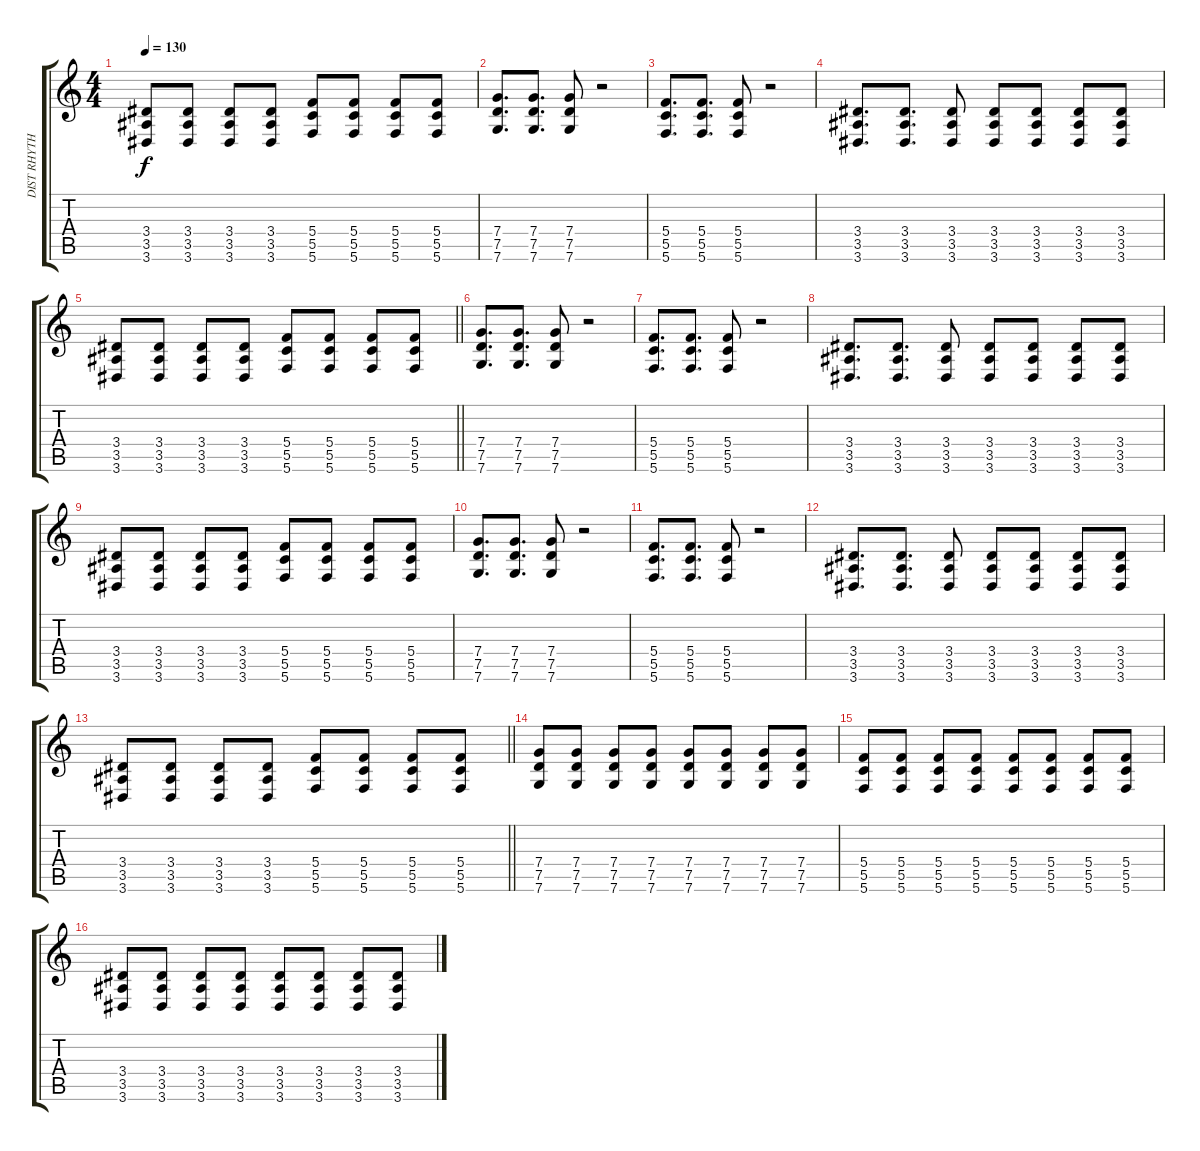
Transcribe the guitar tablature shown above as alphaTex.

\track ("DIST RHYTHM" "DIST RHYTH") {instrument distortionguitar}
\staff {score tabs}
\tuning (D4 A3 F3 C3 G2 C2) {hide}
\ts (4 4)
\tempo 130
\clef g2
\ks c
(3.4 3.5 3.6).8{dy f} (3.4 3.5 3.6).8 (3.4 3.5 3.6).8 (3.4 3.5 3.6).8 (5.4 5.5 5.6).8 (5.4 5.5 5.6).8 (5.4 5.5 5.6).8 (5.4 5.5 5.6).8 |
(7.4 7.5 7.6).8{d} (7.4 7.5 7.6).8{d} (7.4 7.5 7.6).8 r.2 |
(5.4 5.5 5.6).8{d} (5.4 5.5 5.6).8{d} (5.4 5.5 5.6).8 r.2 |
(3.4 3.5 3.6).8{d} (3.4 3.5 3.6).8{d} (3.4 3.5 3.6).8 (3.4 3.5 3.6).8 (3.4 3.5 3.6).8 (3.4 3.5 3.6).8 (3.4 3.5 3.6).8 |
\barLineRight lightlight
(3.4 3.5 3.6).8 (3.4 3.5 3.6).8 (3.4 3.5 3.6).8 (3.4 3.5 3.6).8 (5.4 5.5 5.6).8 (5.4 5.5 5.6).8 (5.4 5.5 5.6).8 (5.4 5.5 5.6).8 |
\section ("" "")
(7.4 7.5 7.6).8{d} (7.4 7.5 7.6).8{d} (7.4 7.5 7.6).8 r.2 |
(5.4 5.5 5.6).8{d} (5.4 5.5 5.6).8{d} (5.4 5.5 5.6).8 r.2 |
(3.4 3.5 3.6).8{d} (3.4 3.5 3.6).8{d} (3.4 3.5 3.6).8 (3.4 3.5 3.6).8 (3.4 3.5 3.6).8 (3.4 3.5 3.6).8 (3.4 3.5 3.6).8 |
(3.4 3.5 3.6).8 (3.4 3.5 3.6).8 (3.4 3.5 3.6).8 (3.4 3.5 3.6).8 (5.4 5.5 5.6).8 (5.4 5.5 5.6).8 (5.4 5.5 5.6).8 (5.4 5.5 5.6).8 |
(7.4 7.5 7.6).8{d} (7.4 7.5 7.6).8{d} (7.4 7.5 7.6).8 r.2 |
(5.4 5.5 5.6).8{d} (5.4 5.5 5.6).8{d} (5.4 5.5 5.6).8 r.2 |
(3.4 3.5 3.6).8{d} (3.4 3.5 3.6).8{d} (3.4 3.5 3.6).8 (3.4 3.5 3.6).8 (3.4 3.5 3.6).8 (3.4 3.5 3.6).8 (3.4 3.5 3.6).8 |
\barLineRight lightlight
(3.4 3.5 3.6).8 (3.4 3.5 3.6).8 (3.4 3.5 3.6).8 (3.4 3.5 3.6).8 (5.4 5.5 5.6).8 (5.4 5.5 5.6).8 (5.4 5.5 5.6).8 (5.4 5.5 5.6).8 |
\section ("" "")
(7.4 7.5 7.6).8 (7.4 7.5 7.6).8 (7.4 7.5 7.6).8 (7.4 7.5 7.6).8 (7.4 7.5 7.6).8 (7.4 7.5 7.6).8 (7.4 7.5 7.6).8 (7.4 7.5 7.6).8 |
(5.4 5.5 5.6).8 (5.4 5.5 5.6).8 (5.4 5.5 5.6).8 (5.4 5.5 5.6).8 (5.4 5.5 5.6).8 (5.4 5.5 5.6).8 (5.4 5.5 5.6).8 (5.4 5.5 5.6).8 |
(3.4 3.5 3.6).8 (3.4 3.5 3.6).8 (3.4 3.5 3.6).8 (3.4 3.5 3.6).8 (3.4 3.5 3.6).8 (3.4 3.5 3.6).8 (3.4 3.5 3.6).8 (3.4 3.5 3.6).8
